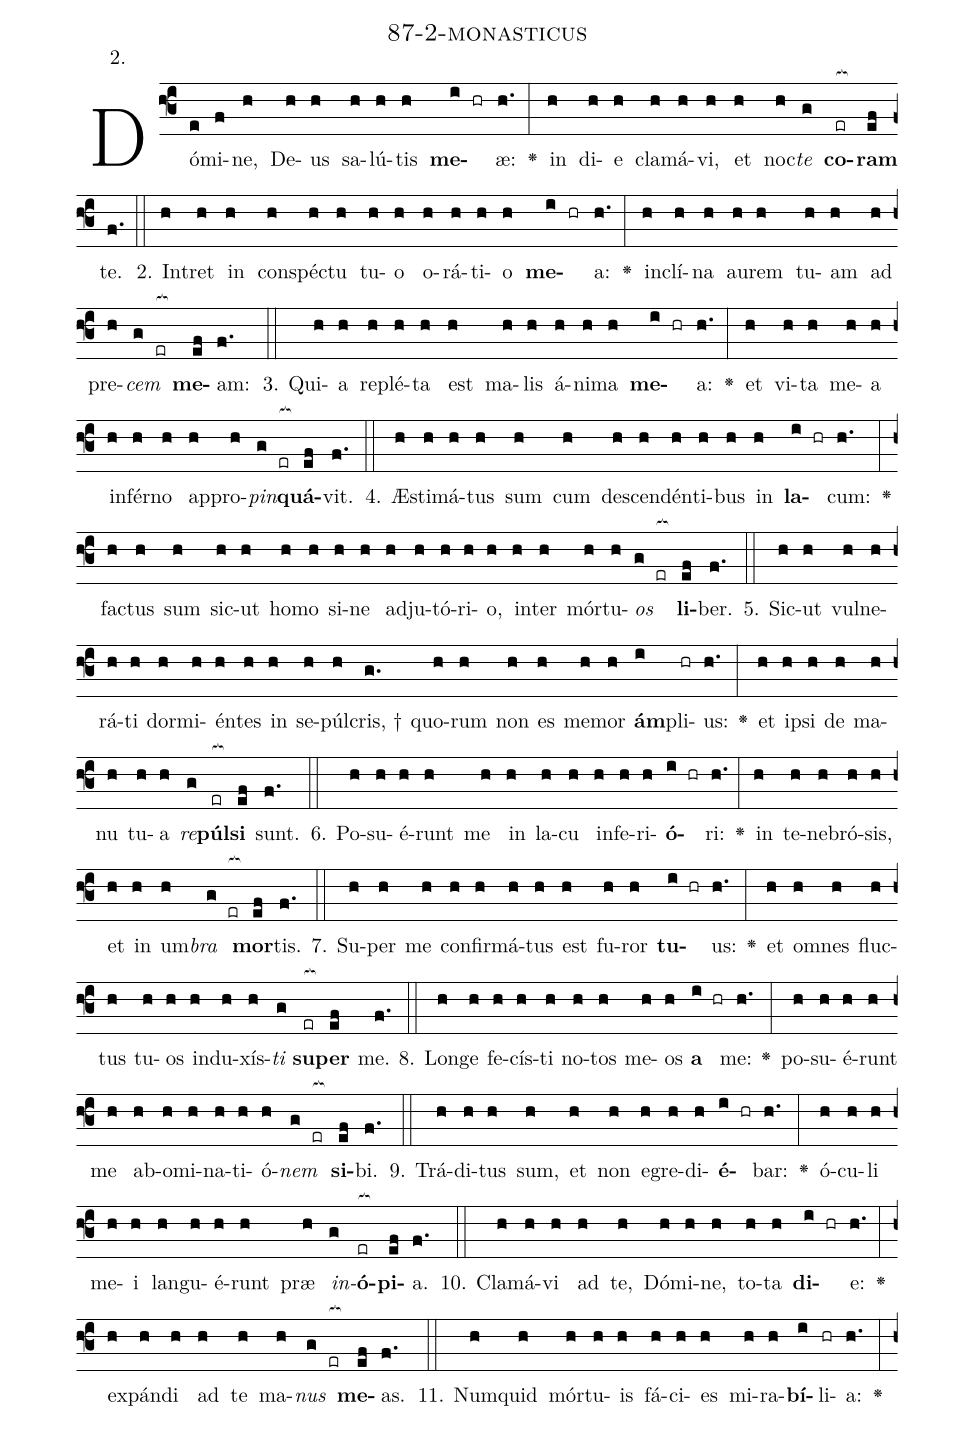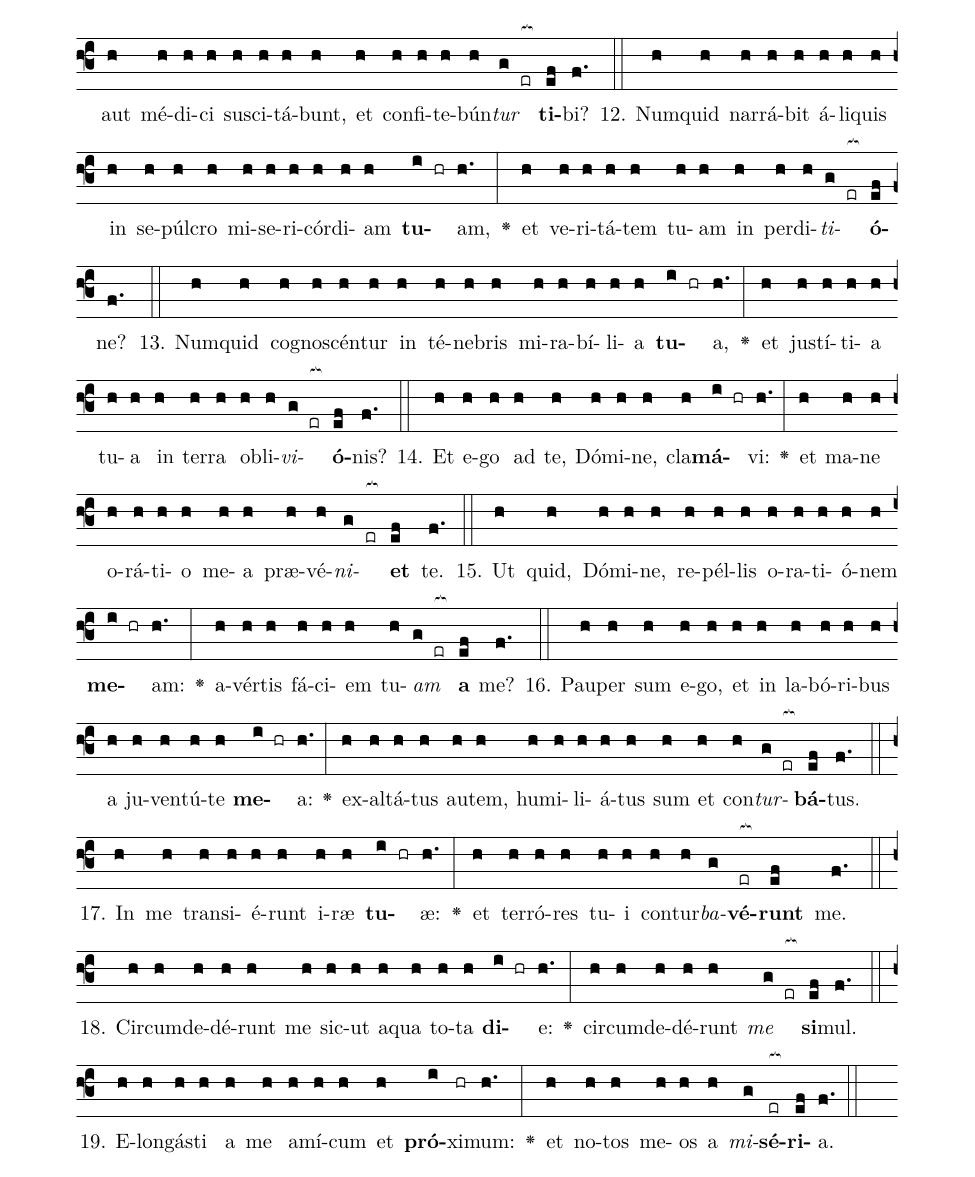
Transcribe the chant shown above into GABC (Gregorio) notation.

name: 87-2-monasticus;
annotation: 2.;
%%
(f3)Dó(e)mi(f)ne,(h) De(h)us(h) sa(h)lú(h)tis(h) <b>me</b>(i hr)æ:(h.) <v>\greheightstar</v>(:) in(h) di(h)e(h) cla(h)má(h)vi,(h) et(h) noc(h)<i>te</i>(g) <b>co</b>(er[ocb:1{])<b>ram</b>(ef[ocb:0}]) te.(f.) (::)
2. In(h)tret(h) in(h) con(h)spéc(h)tu(h) tu(h)o(h) o(h)rá(h)ti(h)o(h) <b>me</b>(i hr)a:(h.) <v>\greheightstar</v>(:) in(h)clí(h)na(h) au(h)rem(h) tu(h)am(h) ad(h) pre(h)<i>cem</i>(g er[ocb:1{]) <b>me</b>(ef[ocb:0}])am:(f.) (::)
3. Qui(h)a(h) re(h)plé(h)ta(h) est(h) ma(h)lis(h) á(h)ni(h)ma(h) <b>me</b>(i hr)a:(h.) <v>\greheightstar</v>(:) et(h) vi(h)ta(h) me(h)a(h) in(h)fér(h)no(h) ap(h)pro(h)<i>pin</i>(g er[ocb:1{])<b>quá</b>(ef[ocb:0}])vit.(f.) (::)
4. Æs(h)ti(h)má(h)tus(h) sum(h) cum(h) de(h)scen(h)dén(h)ti(h)bus(h) in(h) <b>la</b>(i hr)cum:(h.) <v>\greheightstar</v>(:) fac(h)tus(h) sum(h) sic(h)ut(h) ho(h)mo(h) si(h)ne(h) ad(h)ju(h)tó(h)ri(h)o,(h) in(h)ter(h) mór(h)tu(h)<i>os</i>(g er[ocb:1{]) <b>li</b>(ef[ocb:0}])ber.(f.) (::)
5. Sic(h)ut(h) vul(h)ne(h)rá(h)ti(h) dor(h)mi(h)én(h)tes(h) in(h) se(h)púl(h)cris, †(g.) quo(h)rum(h) non(h) es(h) me(h)mor(h) <b>ám</b>(i)pli(hr)us:(h.) <v>\greheightstar</v>(:) et(h) ip(h)si(h) de(h) ma(h)nu(h) tu(h)a(h) <i>re</i>(g)<b>púl</b>(er[ocb:1{])<b>si</b>(ef[ocb:0}]) sunt.(f.) (::)
6. Po(h)su(h)é(h)runt(h) me(h) in(h) la(h)cu(h) in(h)fe(h)ri(h)<b>ó</b>(i hr)ri:(h.) <v>\greheightstar</v>(:) in(h) te(h)ne(h)bró(h)sis,(h) et(h) in(h) um(h)<i>bra</i>(g er[ocb:1{]) <b>mor</b>(ef[ocb:0}])tis.(f.) (::)
7. Su(h)per(h) me(h) con(h)fir(h)má(h)tus(h) est(h) fu(h)ror(h) <b>tu</b>(i hr)us:(h.) <v>\greheightstar</v>(:) et(h) om(h)nes(h) fluc(h)tus(h) tu(h)os(h) in(h)du(h)xís(h)<i>ti</i>(g) <b>su</b>(er[ocb:1{])<b>per</b>(ef[ocb:0}]) me.(f.) (::)
8. Lon(h)ge(h) fe(h)cís(h)ti(h) no(h)tos(h) me(h)os(h) <b>a</b>(i hr) me:(h.) <v>\greheightstar</v>(:) po(h)su(h)é(h)runt(h) me(h) ab(h)o(h)mi(h)na(h)ti(h)ó(h)<i>nem</i>(g er[ocb:1{]) <b>si</b>(ef[ocb:0}])bi.(f.) (::)
9. Trá(h)di(h)tus(h) sum,(h) et(h) non(h) e(h)gre(h)di(h)<b>é</b>(i hr)bar:(h.) <v>\greheightstar</v>(:) ó(h)cu(h)li(h) me(h)i(h) lan(h)gu(h)é(h)runt(h) præ(h) <i>in</i>(g)<b>ó</b>(er[ocb:1{])<b>pi</b>(ef[ocb:0}])a.(f.) (::)
10. Cla(h)má(h)vi(h) ad(h) te,(h) Dó(h)mi(h)ne,(h) to(h)ta(h) <b>di</b>(i hr)e:(h.) <v>\greheightstar</v>(:) ex(h)pán(h)di(h) ad(h) te(h) ma(h)<i>nus</i>(g er[ocb:1{]) <b>me</b>(ef[ocb:0}])as.(f.) (::)
11. Num(h)quid(h) mór(h)tu(h)is(h) fá(h)ci(h)es(h) mi(h)ra(h)<b>bí</b>(i)li(hr)a:(h.) <v>\greheightstar</v>(:) aut(h) mé(h)di(h)ci(h) su(h)sci(h)tá(h)bunt,(h) et(h) con(h)fi(h)te(h)bún(h)<i>tur</i>(g er[ocb:1{]) <b>ti</b>(ef[ocb:0}])bi?(f.) (::)
12. Num(h)quid(h) nar(h)rá(h)bit(h) á(h)li(h)quis(h) in(h) se(h)púl(h)cro(h) mi(h)se(h)ri(h)cór(h)di(h)am(h) <b>tu</b>(i hr)am,(h.) <v>\greheightstar</v>(:) et(h) ve(h)ri(h)tá(h)tem(h) tu(h)am(h) in(h) per(h)di(h)<i>ti</i>(g er[ocb:1{])<b>ó</b>(ef[ocb:0}])ne?(f.) (::)
13. Num(h)quid(h) co(h)gno(h)scén(h)tur(h) in(h) té(h)ne(h)bris(h) mi(h)ra(h)bí(h)li(h)a(h) <b>tu</b>(i hr)a,(h.) <v>\greheightstar</v>(:) et(h) jus(h)tí(h)ti(h)a(h) tu(h)a(h) in(h) ter(h)ra(h) ob(h)li(h)<i>vi</i>(g er[ocb:1{])<b>ó</b>(ef[ocb:0}])nis?(f.) (::)
14. Et(h) e(h)go(h) ad(h) te,(h) Dó(h)mi(h)ne,(h) cla(h)<b>má</b>(i hr)vi:(h.) <v>\greheightstar</v>(:) et(h) ma(h)ne(h) o(h)rá(h)ti(h)o(h) me(h)a(h) præ(h)vé(h)<i>ni</i>(g er[ocb:1{])<b>et</b>(ef[ocb:0}]) te.(f.) (::)
15. Ut(h) quid,(h) Dó(h)mi(h)ne,(h) re(h)pél(h)lis(h) o(h)ra(h)ti(h)ó(h)nem(h) <b>me</b>(i hr)am:(h.) <v>\greheightstar</v>(:) a(h)vér(h)tis(h) fá(h)ci(h)em(h) tu(h)<i>am</i>(g er[ocb:1{]) <b>a</b>(ef[ocb:0}]) me?(f.) (::)
16. Pau(h)per(h) sum(h) e(h)go,(h) et(h) in(h) la(h)bó(h)ri(h)bus(h) a(h) ju(h)ven(h)tú(h)te(h) <b>me</b>(i hr)a:(h.) <v>\greheightstar</v>(:) ex(h)al(h)tá(h)tus(h) au(h)tem,(h) hu(h)mi(h)li(h)á(h)tus(h) sum(h) et(h) con(h)<i>tur</i>(g er[ocb:1{])<b>bá</b>(ef[ocb:0}])tus.(f.) (::)
17. In(h) me(h) trans(h)i(h)é(h)runt(h) i(h)ræ(h) <b>tu</b>(i hr)æ:(h.) <v>\greheightstar</v>(:) et(h) ter(h)ró(h)res(h) tu(h)i(h) con(h)tur(h)<i>ba</i>(g)<b>vé</b>(er[ocb:1{])<b>runt</b>(ef[ocb:0}]) me.(f.) (::)
18. Cir(h)cum(h)de(h)dé(h)runt(h) me(h) sic(h)ut(h) a(h)qua(h) to(h)ta(h) <b>di</b>(i hr)e:(h.) <v>\greheightstar</v>(:) cir(h)cum(h)de(h)dé(h)runt(h) <i>me</i>(g er[ocb:1{]) <b>si</b>(ef[ocb:0}])mul.(f.) (::)
19. E(h)lon(h)gás(h)ti(h) a(h) me(h) a(h)mí(h)cum(h) et(h) <b>pró</b>(i)xi(hr)mum:(h.) <v>\greheightstar</v>(:) et(h) no(h)tos(h) me(h)os(h) a(h) <i>mi</i>(g)<b>sé</b>(er[ocb:1{])<b>ri</b>(ef[ocb:0}])a.(f.) (::)
